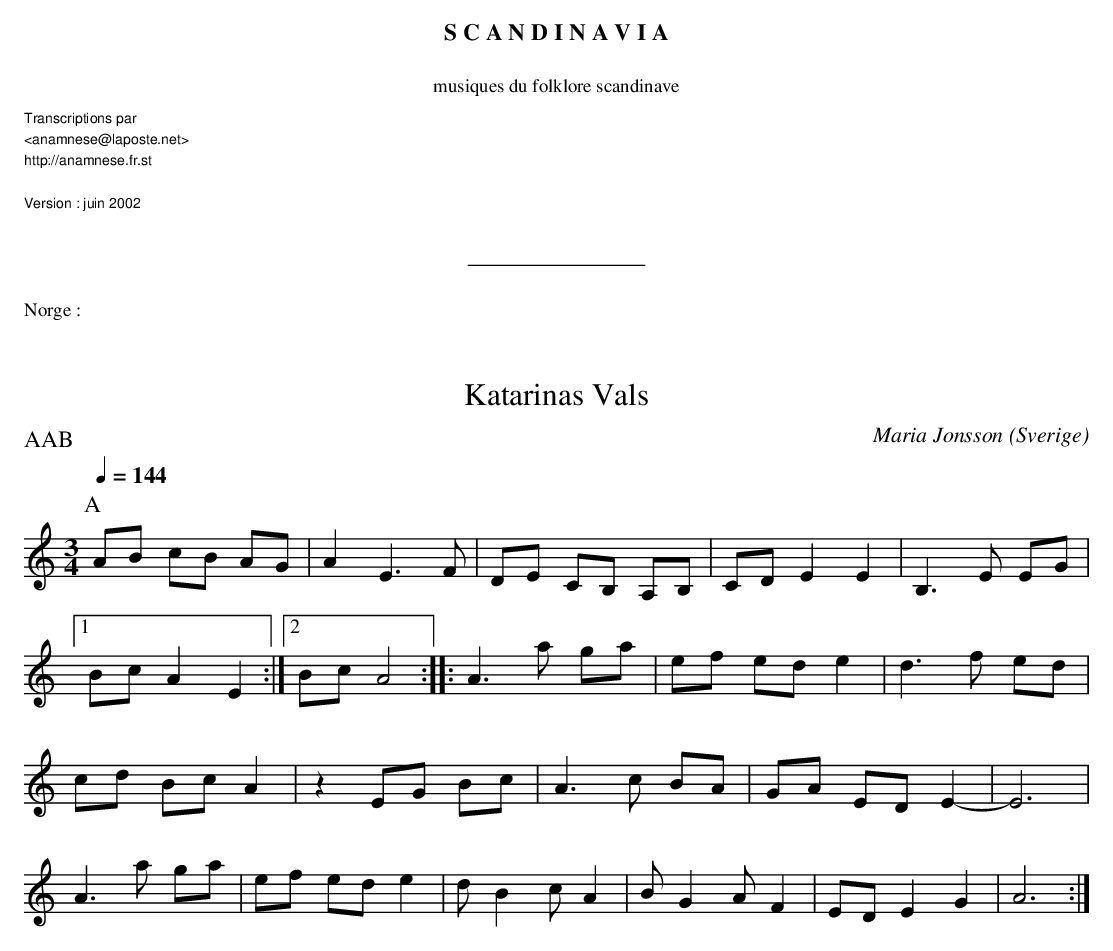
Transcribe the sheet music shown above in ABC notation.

X:1
T:Katarinas Vals
C:Maria Jonsson
O:Sverige
P:AAB
M:3/4
L:1/8
Q:1/4=144
K:C
P:A
AB cB AG | A2 E3F | DE CB, A,B, | CD E2 E2 | B,3E EG |1
Bc A2 E2 :|2 Bc A4 :: A3 a ga | ef ed e2 | d3 f ed |
cd Bc A2 | z2 EG Bc | A3 c BA | GA ED E2-|E6 |
A3 a ga | ef ed e2 | d B2 cA2 | BG2 AF2 | EDE2 G2 | A6 :|
